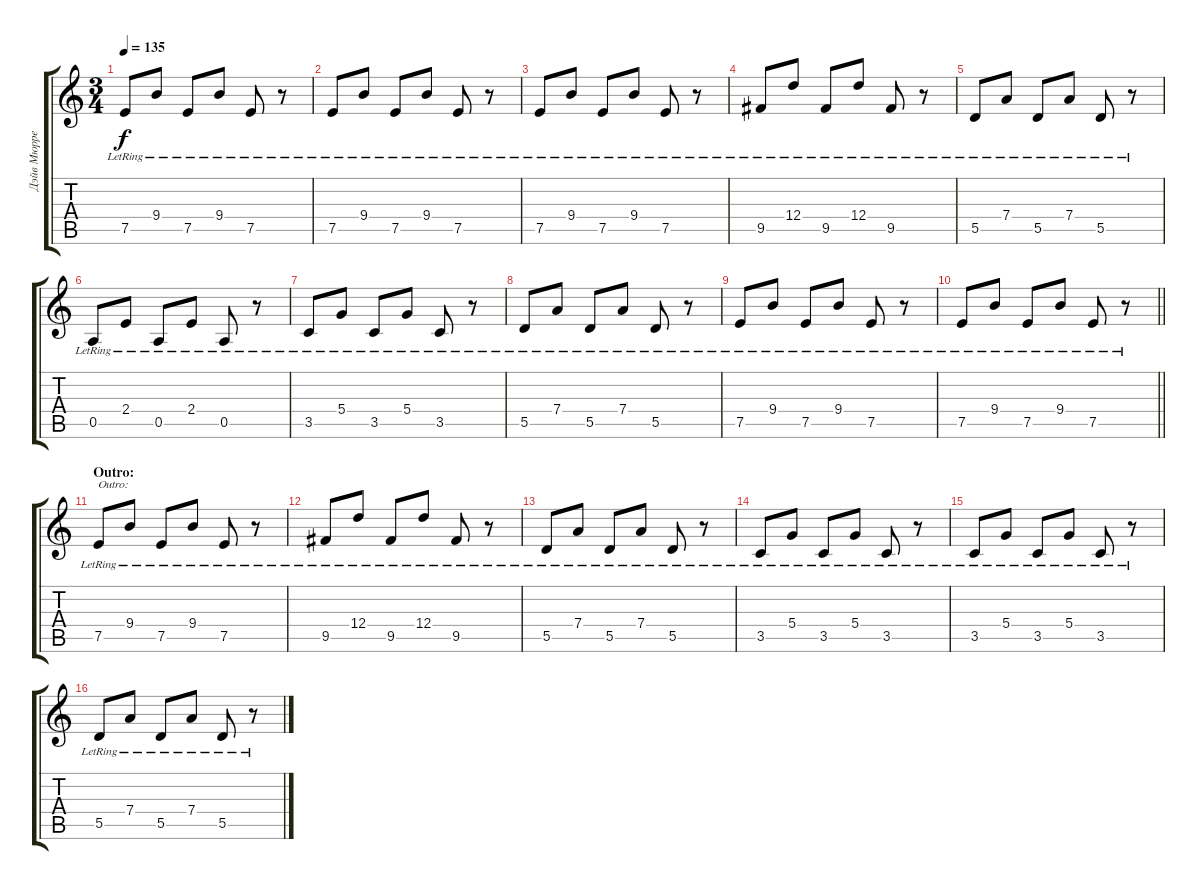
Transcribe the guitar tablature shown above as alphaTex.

\track ("Дэйв Мюррей" "Дэйв Мюрре") {instrument electricguitarclean}
\staff {score tabs}
\tuning (E4 B3 G3 D3 A2 E2) {hide}
\ts (3 4)
\tempo 135
\clef g2
\ks c
7.5{lr}.8{dy f} 9.4{lr}.8 7.5{lr}.8 9.4{lr}.8 7.5{lr}.8 r.8 |
7.5{lr}.8 9.4{lr}.8 7.5{lr}.8 9.4{lr}.8 7.5{lr}.8 r.8 |
7.5{lr}.8 9.4{lr}.8 7.5{lr}.8 9.4{lr}.8 7.5{lr}.8 r.8 |
9.5{lr}.8 12.4{lr}.8 9.5{lr}.8 12.4{lr}.8 9.5{lr}.8 r.8 |
5.5{lr}.8 7.4{lr}.8 5.5{lr}.8 7.4{lr}.8 5.5{lr}.8 r.8 |
0.5{lr}.8 2.4{lr}.8 0.5{lr}.8 2.4{lr}.8 0.5{lr}.8 r.8 |
3.5{lr}.8 5.4{lr}.8 3.5{lr}.8 5.4{lr}.8 3.5{lr}.8 r.8 |
5.5{lr}.8 7.4{lr}.8 5.5{lr}.8 7.4{lr}.8 5.5{lr}.8 r.8 |
7.5{lr}.8 9.4{lr}.8 7.5{lr}.8 9.4{lr}.8 7.5{lr}.8 r.8 |
\barLineRight lightlight
7.5{lr}.8 9.4{lr}.8 7.5{lr}.8 9.4{lr}.8 7.5{lr}.8 r.8 |
\section ("" "Outro:")
7.5{lr}.8{txt "Outro:" instrument electricguitarclean} 9.4{lr}.8 7.5{lr}.8 9.4{lr}.8 7.5{lr}.8 r.8 |
9.5{lr}.8 12.4{lr}.8 9.5{lr}.8 12.4{lr}.8 9.5{lr}.8 r.8 |
5.5{lr}.8 7.4{lr}.8 5.5{lr}.8 7.4{lr}.8 5.5{lr}.8 r.8 |
3.5{lr}.8 5.4{lr}.8 3.5{lr}.8 5.4{lr}.8 3.5{lr}.8 r.8 |
3.5{lr}.8 5.4{lr}.8 3.5{lr}.8 5.4{lr}.8 3.5{lr}.8 r.8 |
5.5{lr}.8 7.4{lr}.8 5.5{lr}.8 7.4{lr}.8 5.5{lr}.8 r.8
